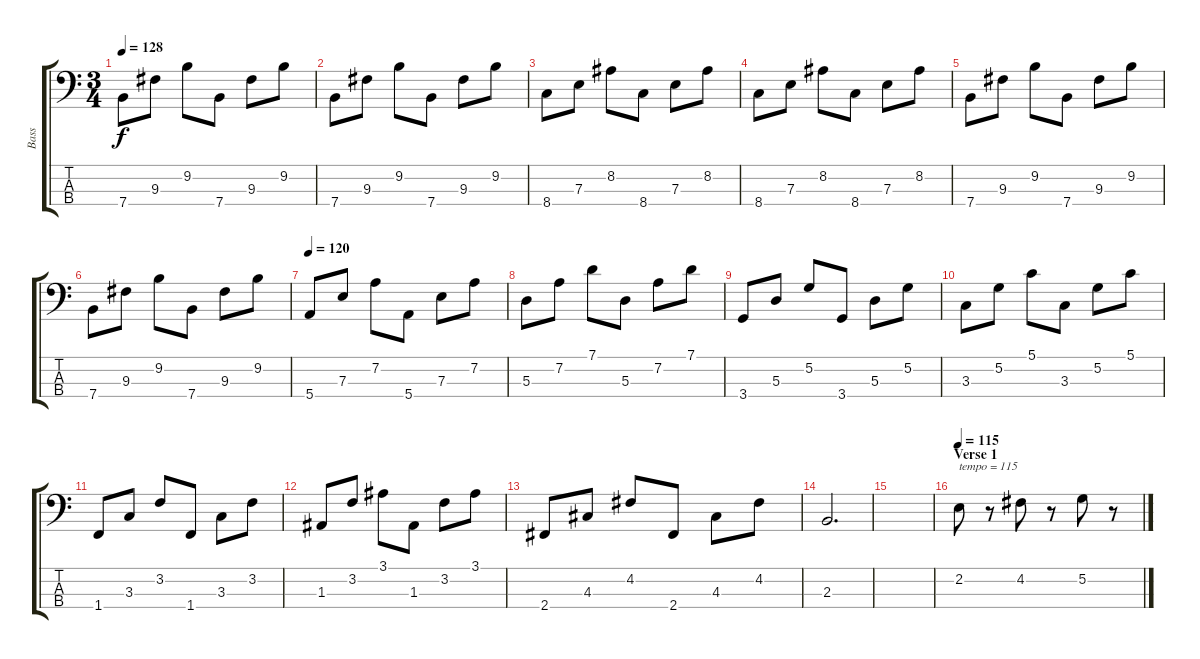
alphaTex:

\track ("Bass" "Bass") {instrument fretlessbass}
\staff {score tabs}
\tuning (G2 D2 A1 E1) {hide}
\ts (3 4)
\tempo 128
\clef f4
\ks c
7.4.8{dy f} 9.3.8 9.2.8 7.4.8 9.3.8 9.2.8 |
7.4.8 9.3.8 9.2.8 7.4.8 9.3.8 9.2.8 |
8.4.8 7.3.8 8.2.8 8.4.8 7.3.8 8.2.8 |
8.4.8 7.3.8 8.2.8 8.4.8 7.3.8 8.2.8 |
7.4.8 9.3.8 9.2.8 7.4.8 9.3.8 9.2.8 |
7.4.8 9.3.8 9.2.8 7.4.8 9.3.8 9.2.8 |
\tempo 120
5.4.8 7.3.8 7.2.8 5.4.8 7.3.8 7.2.8 |
5.3.8 7.2.8 7.1.8 5.3.8 7.2.8 7.1.8 |
3.4.8 5.3.8 5.2.8 3.4.8 5.3.8 5.2.8 |
3.3.8 5.2.8 5.1.8 3.3.8 5.2.8 5.1.8 |
1.4.8 3.3.8 3.2.8 1.4.8 3.3.8 3.2.8 |
1.3.8 3.2.8 3.1.8 1.3.8 3.2.8 3.1.8 |
2.4.8 4.3.8 4.2.8 2.4.8 4.3.8 4.2.8 |
2.3.2{d} |
|
\section ("" "Verse 1")
\tempo 115
2.2.8{txt "tempo = 115"} r.8 4.2.8 r.8 5.2.8 r.8
